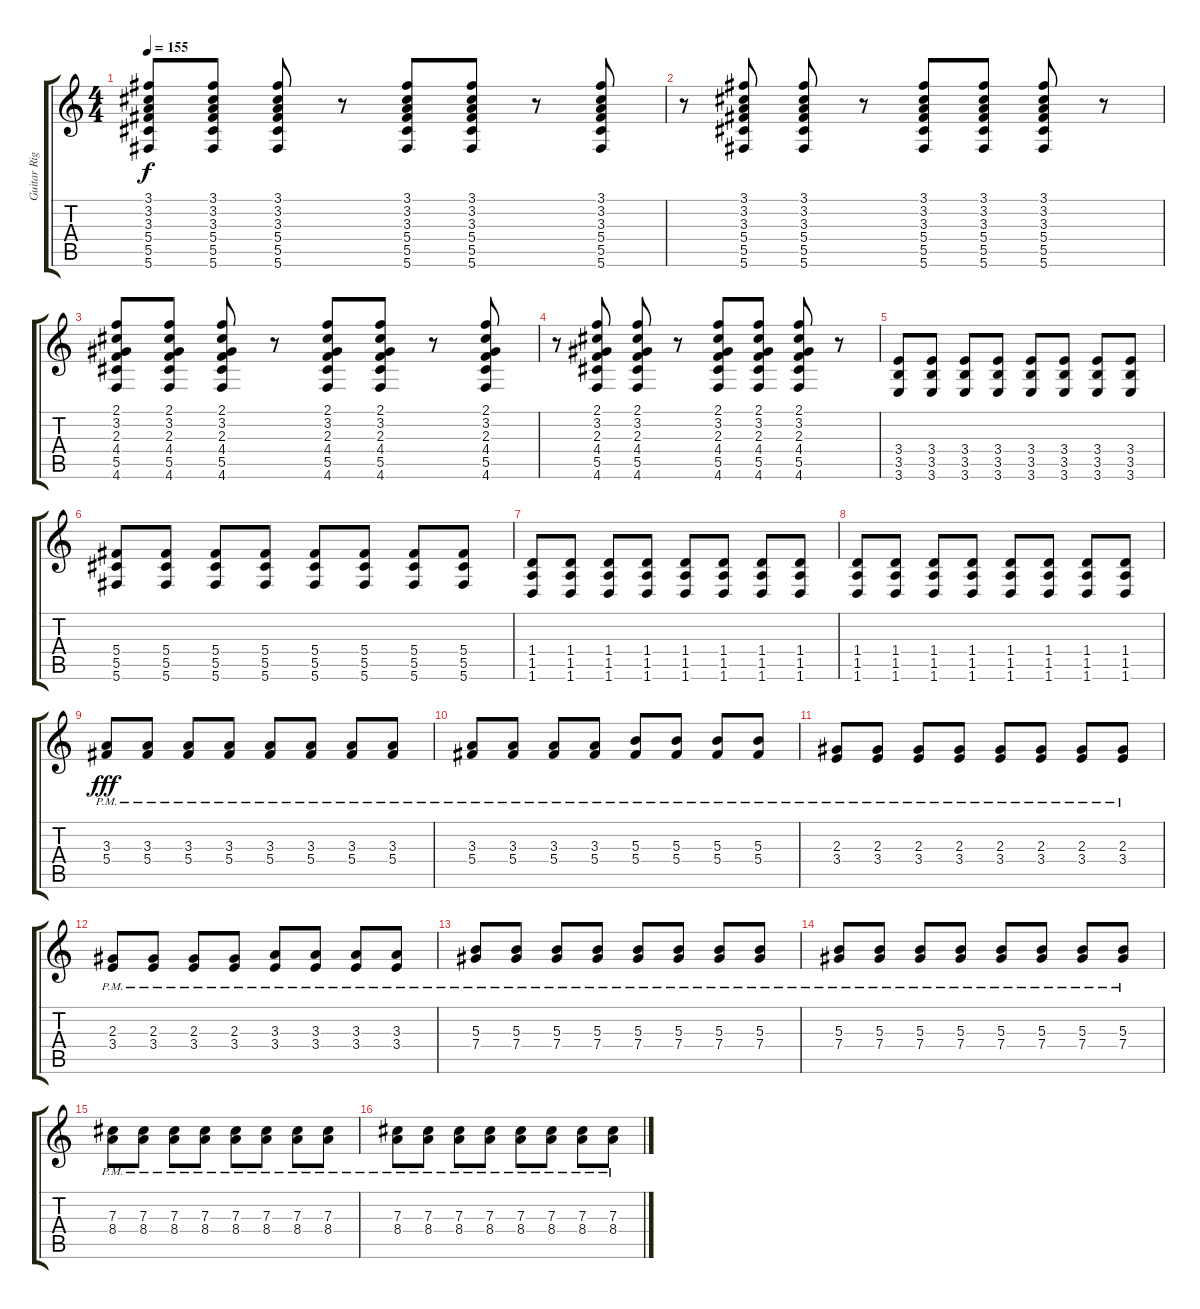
\track ("Guitar Right" "Guitar Rig") {instrument acousticguitarnylon}
\staff {score tabs}
\tuning (Eb4 Bb3 Gb3 Db3 Ab2 Db2) {hide}
\ts (4 4)
\tempo 155
\clef g2
\ks c
(3.1 3.2 3.3 5.4 5.5 5.6).8{dy f} (3.1 3.2 3.3 5.4 5.5 5.6).8 (3.1 3.2 3.3 5.4 5.5 5.6).8 r.8 (3.1 3.2 3.3 5.4 5.5 5.6).8 (3.1 3.2 3.3 5.4 5.5 5.6).8 r.8 (3.1 3.2 3.3 5.4 5.5 5.6).8 |
r.8 (3.1 3.2 3.3 5.4 5.5 5.6).8 (3.1 3.2 3.3 5.4 5.5 5.6).8 r.8 (3.1 3.2 3.3 5.4 5.5 5.6).8 (3.1 3.2 3.3 5.4 5.5 5.6).8 (3.1 3.2 3.3 5.4 5.5 5.6).8 r.8 |
(2.1 3.2 2.3 4.4 5.5 4.6).8 (2.1 3.2 2.3 4.4 5.5 4.6).8 (2.1 3.2 2.3 4.4 5.5 4.6).8 r.8 (2.1 3.2 2.3 4.4 5.5 4.6).8 (2.1 3.2 2.3 4.4 5.5 4.6).8 r.8 (2.1 3.2 2.3 4.4 5.5 4.6).8 |
r.8 (2.1 3.2 2.3 4.4 5.5 4.6).8 (2.1 3.2 2.3 4.4 5.5 4.6).8 r.8 (2.1 3.2 2.3 4.4 5.5 4.6).8 (2.1 3.2 2.3 4.4 5.5 4.6).8 (2.1 3.2 2.3 4.4 5.5 4.6).8 r.8 |
(3.4 3.5 3.6).8 (3.4 3.5 3.6).8 (3.4 3.5 3.6).8 (3.4 3.5 3.6).8 (3.4 3.5 3.6).8 (3.4 3.5 3.6).8 (3.4 3.5 3.6).8 (3.4 3.5 3.6).8 |
(5.4 5.5 5.6).8 (5.4 5.5 5.6).8 (5.4 5.5 5.6).8 (5.4 5.5 5.6).8 (5.4 5.5 5.6).8 (5.4 5.5 5.6).8 (5.4 5.5 5.6).8 (5.4 5.5 5.6).8 |
(1.4 1.5 1.6).8 (1.4 1.5 1.6).8 (1.4 1.5 1.6).8 (1.4 1.5 1.6).8 (1.4 1.5 1.6).8 (1.4 1.5 1.6).8 (1.4 1.5 1.6).8 (1.4 1.5 1.6).8 |
(1.4 1.5 1.6).8 (1.4 1.5 1.6).8 (1.4 1.5 1.6).8 (1.4 1.5 1.6).8 (1.4 1.5 1.6).8 (1.4 1.5 1.6).8 (1.4 1.5 1.6).8 (1.4 1.5 1.6).8 |
(3.3{pm} 5.4{pm}).8{dy fff} (3.3{pm} 5.4{pm}).8 (3.3{pm} 5.4{pm}).8 (3.3{pm} 5.4{pm}).8 (3.3{pm} 5.4{pm}).8 (3.3{pm} 5.4{pm}).8 (3.3{pm} 5.4{pm}).8 (3.3{pm} 5.4{pm}).8 |
(3.3{pm} 5.4{pm}).8 (3.3{pm} 5.4{pm}).8 (3.3{pm} 5.4{pm}).8 (3.3{pm} 5.4{pm}).8 (5.3{pm} 5.4{pm}).8 (5.3{pm} 5.4{pm}).8 (5.3{pm} 5.4{pm}).8 (5.3{pm} 5.4{pm}).8 |
(2.3{pm} 3.4{pm}).8 (2.3{pm} 3.4{pm}).8 (2.3{pm} 3.4{pm}).8 (2.3{pm} 3.4{pm}).8 (2.3{pm} 3.4{pm}).8 (2.3{pm} 3.4{pm}).8 (2.3{pm} 3.4{pm}).8 (2.3{pm} 3.4{pm}).8 |
(2.3{pm} 3.4{pm}).8 (2.3{pm} 3.4{pm}).8 (2.3{pm} 3.4{pm}).8 (2.3{pm} 3.4{pm}).8 (3.3{pm} 3.4{pm}).8 (3.3{pm} 3.4{pm}).8 (3.3{pm} 3.4{pm}).8 (3.3{pm} 3.4{pm}).8 |
(5.3{pm} 7.4{pm}).8 (5.3{pm} 7.4{pm}).8 (5.3{pm} 7.4{pm}).8 (5.3{pm} 7.4{pm}).8 (5.3{pm} 7.4{pm}).8 (5.3{pm} 7.4{pm}).8 (5.3{pm} 7.4{pm}).8 (5.3{pm} 7.4{pm}).8 |
(5.3{pm} 7.4{pm}).8 (5.3{pm} 7.4{pm}).8 (5.3{pm} 7.4{pm}).8 (5.3{pm} 7.4{pm}).8 (5.3{pm} 7.4{pm}).8 (5.3{pm} 7.4{pm}).8 (5.3{pm} 7.4{pm}).8 (5.3{pm} 7.4{pm}).8 |
(7.3{pm} 8.4{pm}).8 (7.3{pm} 8.4{pm}).8 (7.3{pm} 8.4{pm}).8 (7.3{pm} 8.4{pm}).8 (7.3{pm} 8.4{pm}).8 (7.3{pm} 8.4{pm}).8 (7.3{pm} 8.4{pm}).8 (7.3{pm} 8.4{pm}).8 |
(7.3{pm} 8.4{pm}).8 (7.3{pm} 8.4{pm}).8 (7.3{pm} 8.4{pm}).8 (7.3{pm} 8.4{pm}).8 (7.3{pm} 8.4{pm}).8 (7.3{pm} 8.4{pm}).8 (7.3{pm} 8.4{pm}).8 (7.3{pm} 8.4{pm}).8
